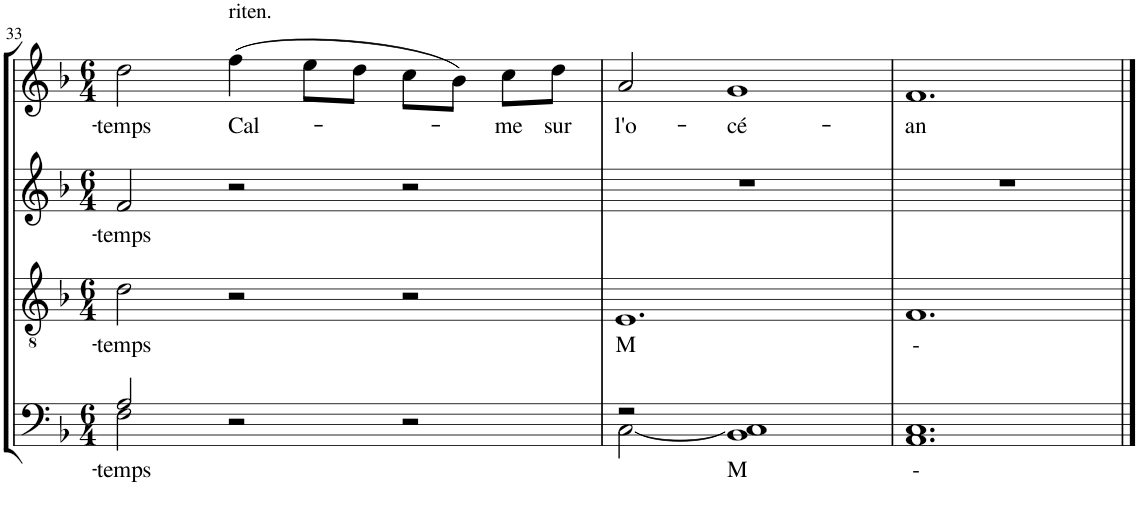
**kern	**text	**kern	**text	**kern	**text	**kern	**text
*part4	*part4	*part3	*part3	*part2	*part2	*part1	*part1
*staff4	*staff4	*staff3	*staff3	*staff2	*staff2	*staff1	*staff1
*I"Bassi	*	*I"Tenori	*	*I"Contralti	*	*I"Soprani	*
!!LO:PB:g=z
*clefF4	*	*clefGv2	*	*clefG2	*	*clefG2	*
*k[b-]	*	*k[b-]	*	*k[b-]	*	*k[b-]	*
*F:	*	*F:	*	*F:	*	*F:	*
*M6/4	*	*M6/4	*	*M6/4	*	*M6/4	*
=33	=33	=33	=33	=33	=33	=33	=33
!	!LO:LY:b	!	!LO:LY:b	!	!LO:LY:b	!	!LO:LY:b
*^	*	*	*	*	*	*	*
2A/	2F\	-temps	2d\	-temps	2f/	-temps	2dd\	-temps
!	!	!	!	!	!	!	!LO:TX:a:t=riten.	!
!	!	!	!	!	!	!	!	!LO:LY:b
2r	1ryy	.	2r	.	2r	.	(4ff\	Cal-
.	.	.	.	.	.	.	8ee\L	.
.	.	.	.	.	.	.	8dd\J	.
2r	.	.	2r	.	2r	.	8cc\L	.
.	.	.	.	.	.	.	8b-\J)	.
!	!	!	!	!	!	!	!	!LO:LY:b
.	.	.	.	.	.	.	8cc\L	-me
!	!	!	!	!	!	!	!	!LO:LY:b
.	.	.	.	.	.	.	8dd\J	sur
=34	=34	=34	=34	=34	=34	=34	=34	=34
!	!	!	!	!LO:LY:b	!	!	!	!LO:LY:b
2r	[2C\	.	1.E	M	1.r	.	2a/	l'o-
!	!	!LO:LY:b	!	!	!	!	!	!LO:LY:b
1BB- 1C]	1ryy	M	.	.	.	.	1g	-cé-
=35	=35	=35	=35	=35	=35	=35	=35	=35
!	!	!LO:LY:b	!	!LO:LY:b	!	!	!	!LO:LY:b
*v	*v	*	*	*	*	*	*	*
1.AA 1.C	-	1.F	-	1.r	.	1.f	-an
==	==	==	==	==	==	==	==
*-	*-	*-	*-	*-	*-	*-	*-
